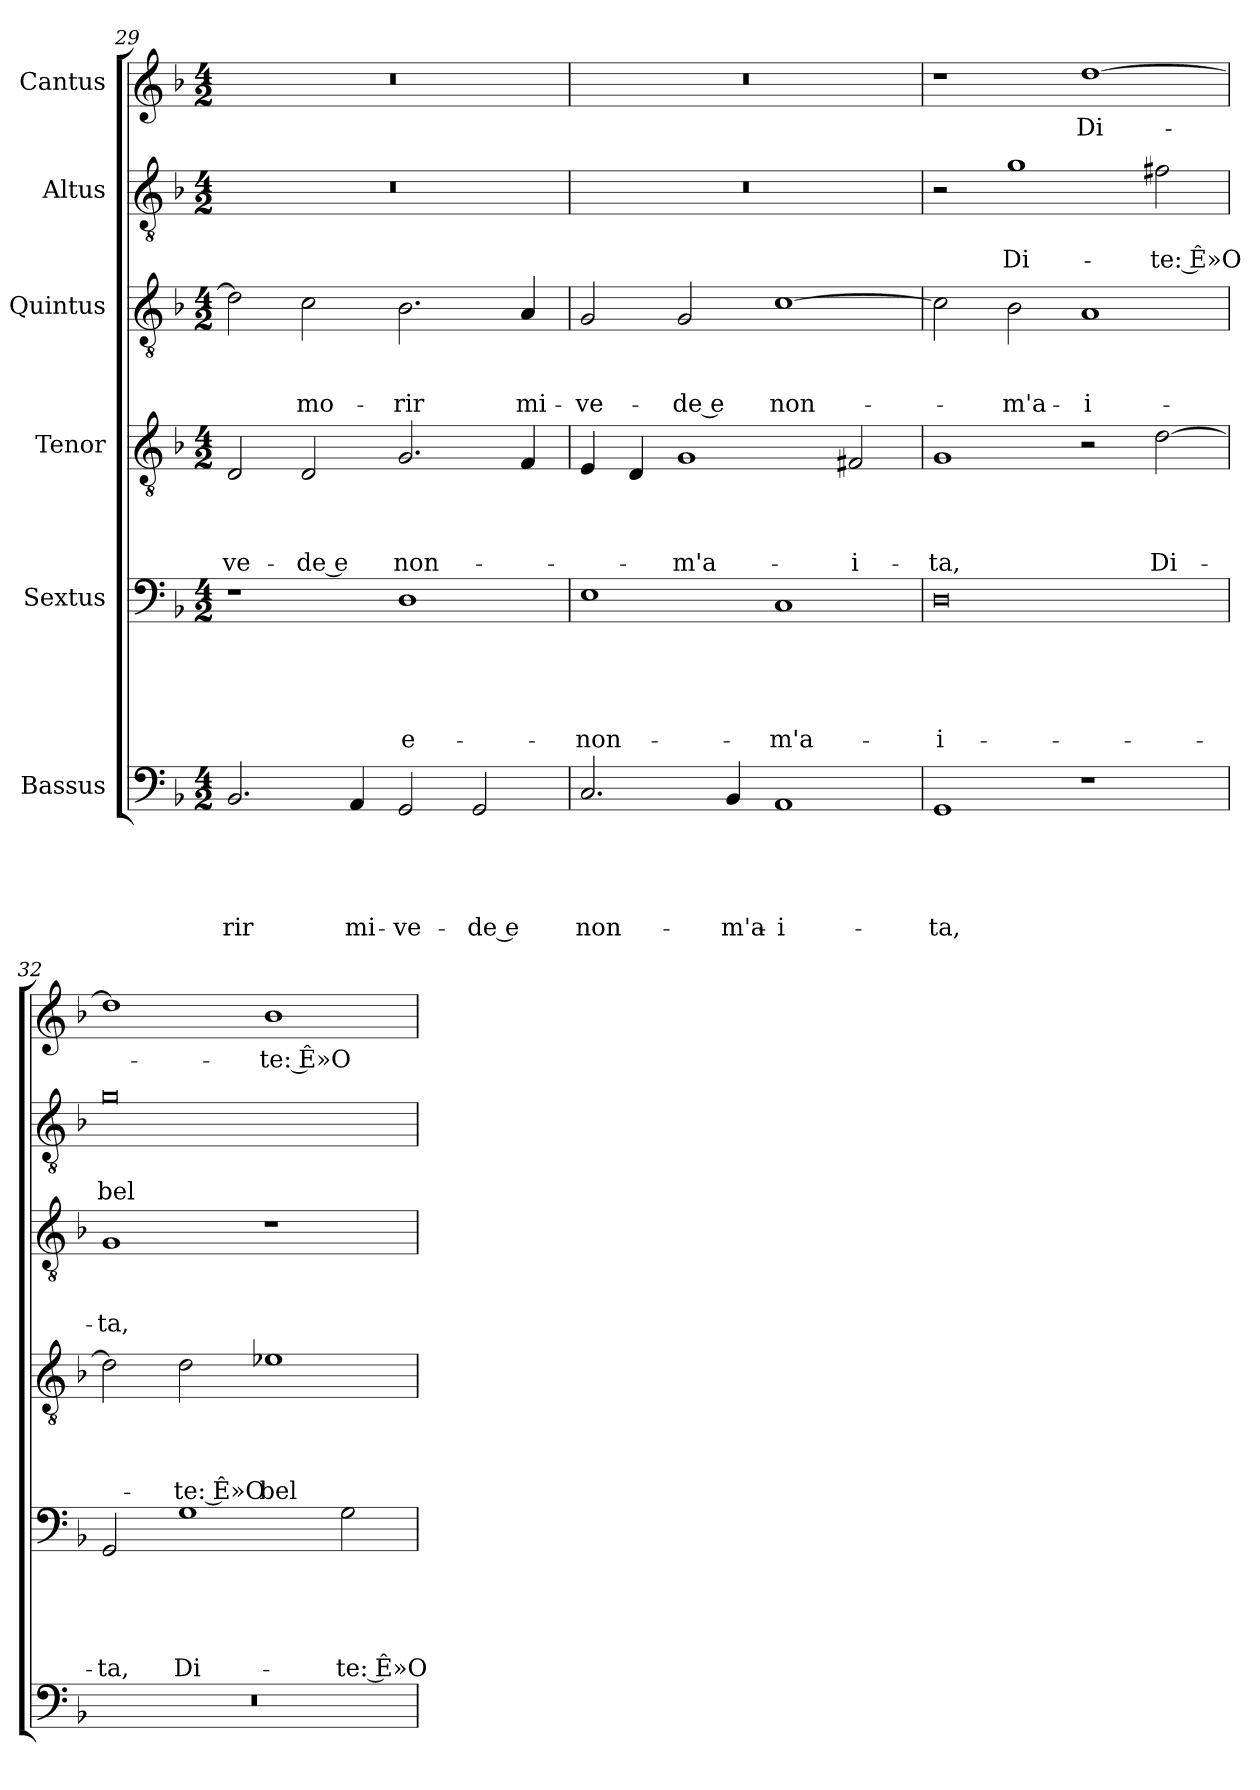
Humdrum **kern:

**kern	**text	**text	**text	**text	**text	**kern	**text	**text	**text	**text	**text	**kern	**text	**text	**text	**text	**kern	**text	**text	**text	**kern	**text	**text	**kern	**text
*part6	*part6	*part6	*part6	*part6	*part6	*part5	*part5	*part5	*part5	*part5	*part5	*part4	*part4	*part4	*part4	*part4	*part3	*part3	*part3	*part3	*part2	*part2	*part2	*part1	*part1
*staff6	*staff6	*staff6	*staff6	*staff6	*staff6	*staff5	*staff5	*staff5	*staff5	*staff5	*staff5	*staff4	*staff4	*staff4	*staff4	*staff4	*staff3	*staff3	*staff3	*staff3	*staff2	*staff2	*staff2	*staff1	*staff1
*I"Bassus	*	*	*	*	*	*I"Sextus	*	*	*	*	*	*I"Tenor	*	*	*	*	*I"Quintus	*	*	*	*I"Altus	*	*	*I"Cantus	*
*clefF4	*	*	*	*	*	*clefF4	*	*	*	*	*	*clefGv2	*	*	*	*	*clefGv2	*	*	*	*clefGv2	*	*	*clefG2	*
*k[b-]	*	*	*	*	*	*k[b-]	*	*	*	*	*	*k[b-]	*	*	*	*	*k[b-]	*	*	*	*k[b-]	*	*	*k[b-]	*
*M4/2	*	*	*	*	*	*M4/2	*	*	*	*	*	*M4/2	*	*	*	*	*M4/2	*	*	*	*M4/2	*	*	*M4/2	*
=29	=29	=29	=29	=29	=29	=29	=29	=29	=29	=29	=29	=29	=29	=29	=29	=29	=29	=29	=29	=29	=29	=29	=29	=29	=29
2.BB-/	.	.	.	.	-rir	1r	.	.	.	.	.	2D/	.	.	.	ve-	2d\]	.	.	.	0r	.	.	0r	.
.	.	.	.	.	.	.	.	.	.	.	.	2D/	.	.	.	-de e	2c\	.	.	mo-	.	.	.	.	.
4AA/	.	.	.	.	mi-	.	.	.	.	.	.	.	.	.	.	.	.	.	.	.	.	.	.	.	.
2GG/	.	.	.	.	ve-	1D\	.	.	.	.	e-	2.G/	.	.	.	non-	2.B-\	.	.	-rir	.	.	.	.	.
2GG/	.	.	.	.	-de e	.	.	.	.	.	.	.	.	.	.	.	.	.	.	.	.	.	.	.	.
.	.	.	.	.	.	.	.	.	.	.	.	4F/	.	.	.	.	4A/	.	.	mi-	.	.	.	.	.
=30	=30	=30	=30	=30	=30	=30	=30	=30	=30	=30	=30	=30	=30	=30	=30	=30	=30	=30	=30	=30	=30	=30	=30	=30	=30
2.C/	.	.	.	.	non-	1E\	.	.	.	.	non-	4E/	.	.	.	.	2G/	.	.	ve-	0r	.	.	0r	.
.	.	.	.	.	.	.	.	.	.	.	.	4D/	.	.	.	.	.	.	.	.	.	.	.	.	.
.	.	.	.	.	.	.	.	.	.	.	.	1G/	.	.	.	m'a-	2G/	.	.	-de e	.	.	.	.	.
4BB-/	.	.	.	.	m'a-	.	.	.	.	.	.	.	.	.	.	.	.	.	.	.	.	.	.	.	.
1AA/	.	.	.	.	-i-	1C/	.	.	.	.	m'a-	.	.	.	.	.	[1c\	.	.	non-	.	.	.	.	.
.	.	.	.	.	.	.	.	.	.	.	.	2F#X/	.	.	.	-i-	.	.	.	.	.	.	.	.	.
=31	=31	=31	=31	=31	=31	=31	=31	=31	=31	=31	=31	=31	=31	=31	=31	=31	=31	=31	=31	=31	=31	=31	=31	=31	=31
1GG/	.	.	.	.	-ta,	0D\	.	.	.	.	-i-	1G/	.	.	.	-ta,	2c\]	.	.	.	2r	.	.	1r	.
.	.	.	.	.	.	.	.	.	.	.	.	.	.	.	.	.	2B-\	.	.	m'a-	1g\	.	Di-	.	.
1r	.	.	.	.	.	.	.	.	.	.	.	2r	.	.	.	.	1A/	.	.	-i-	.	.	.	[1dd\	Di-
.	.	.	.	.	.	.	.	.	.	.	.	[2d\	.	.	.	Di-	.	.	.	.	2f#X\	.	-te: Ê»O	.	.
=32	=32	=32	=32	=32	=32	=32	=32	=32	=32	=32	=32	=32	=32	=32	=32	=32	=32	=32	=32	=32	=32	=32	=32	=32	=32
0r	.	.	.	.	.	2GG/	.	.	.	.	-ta,	2d\]	.	.	.	.	1G/	.	.	-ta,	0g\	.	bel-	1dd\]	.
.	.	.	.	.	.	1G\	.	.	.	.	Di-	2d\	.	.	.	-te: Ê»O	.	.	.	.	.	.	.	.	.
.	.	.	.	.	.	.	.	.	.	.	.	1e-X\	.	.	.	bel-	1r	.	.	.	.	.	.	1b-\	-te: Ê»O
.	.	.	.	.	.	2G\	.	.	.	.	-te: Ê»O	.	.	.	.	.	.	.	.	.	.	.	.	.	.
=	=	=	=	=	=	=	=	=	=	=	=	=	=	=	=	=	=	=	=	=	=	=	=	=	=
*-	*-	*-	*-	*-	*-	*-	*-	*-	*-	*-	*-	*-	*-	*-	*-	*-	*-	*-	*-	*-	*-	*-	*-	*-	*-
